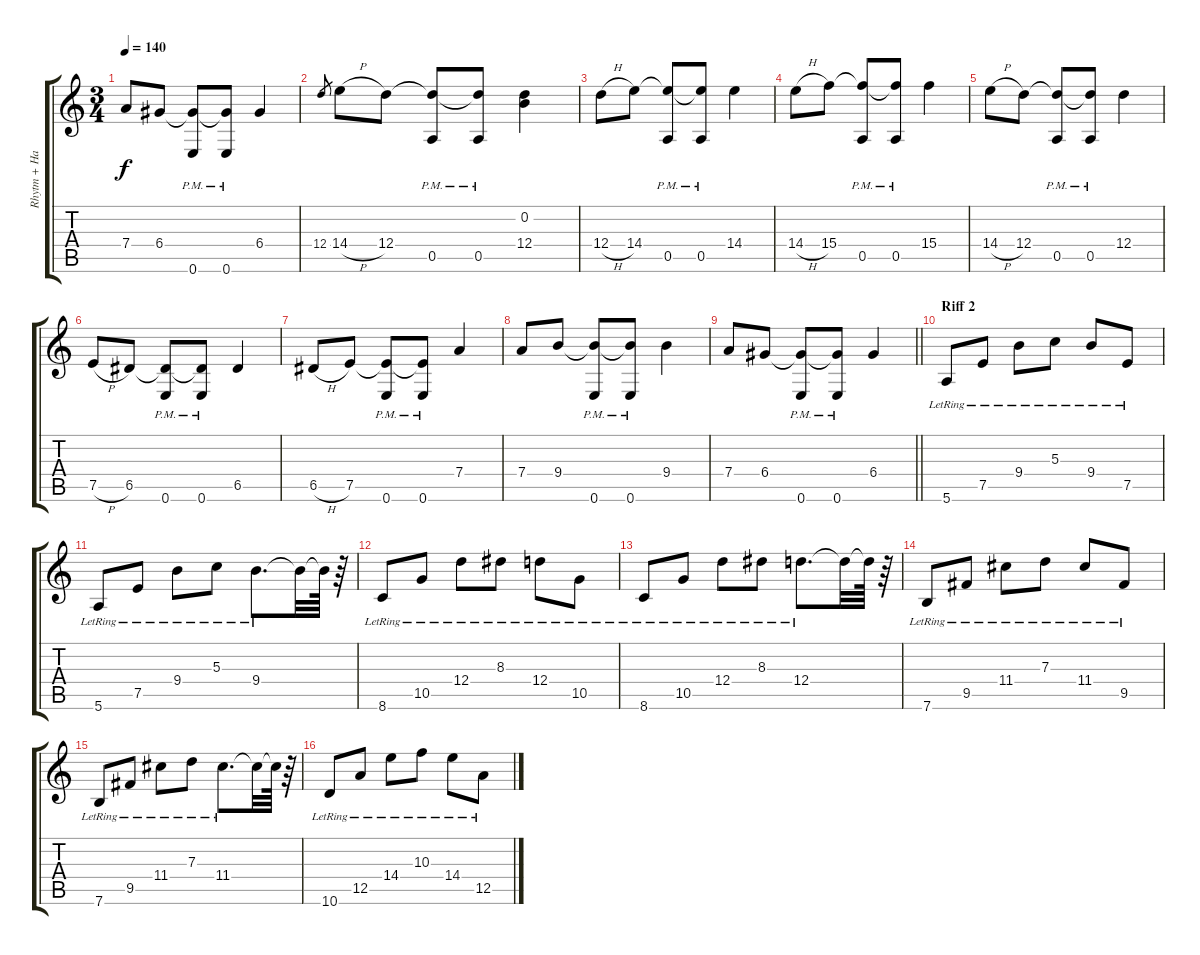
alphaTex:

\track ("Rhytm + Harmony" "Rhytm + Ha") {instrument distortionguitar}
\staff {score tabs}
\tuning (E4 B3 G3 D3 A2 E2) {hide}
\ts (3 4)
\tempo 140
\clef g2
\ks c
7.4.8{dy f} 6.4.8 (6.4{t} 0.6{pm}).8 (6.4{t} 0.6{pm}).8 6.4.4 |
12.4.8{gr} 14.4{h}.8{volume 16} 12.4.8 (12.4{t} 0.5{pm}).8 (12.4{t} 0.5{pm}).8 (0.2 12.4).4 |
12.4{h}.8 14.4.8 (14.4{t} 0.5{pm}).8 (14.4{t} 0.5{pm}).8 14.4.4 |
14.4{h}.8 15.4.8 (15.4{t} 0.5{pm}).8 (15.4{t} 0.5{pm}).8 15.4.4 |
14.4{h}.8 12.4.8 (12.4{t} 0.5{pm}).8 (12.4{t} 0.5{pm}).8 12.4.4 |
7.5{h}.8 6.5.8 (6.5{t} 0.6{pm}).8 (6.5{t} 0.6{pm}).8 6.5.4 |
6.5{h}.8 7.5.8 (7.5{t} 0.6{pm}).8 (7.5{t} 0.6{pm}).8 7.4.4 |
7.4.8 9.4.8 (9.4{t} 0.6{pm}).8 (9.4{t} 0.6{pm}).8 9.4.4 |
\barLineRight lightlight
7.4.8 6.4.8 (6.4{t} 0.6{pm}).8 (6.4{t} 0.6{pm}).8 6.4.4 |
\section ("" "Riff 2")
5.6{lr}.8{balance 0} 7.5{lr}.8 9.4{lr}.8 5.3{lr}.8 9.4{lr}.8 7.5{lr}.8 |
5.6{lr}.8 7.5{lr}.8 9.4{lr}.8 5.3{lr}.8 9.4{lr}.8{d} 9.4{t}.32 9.4{t}.64 r.64 |
8.6{lr}.8 10.5{lr}.8 12.4{lr}.8 8.3{lr}.8 12.4{lr}.8 10.5{lr}.8 |
8.6{lr}.8 10.5{lr}.8 12.4{lr}.8 8.3{lr}.8 12.4{lr}.8{d} 12.4{t}.32 12.4{t}.64 r.64 |
7.6{lr}.8 9.5{lr}.8 11.4{lr}.8 7.3{lr}.8 11.4{lr}.8 9.5{lr}.8 |
7.6{lr}.8 9.5{lr}.8 11.4{lr}.8 7.3{lr}.8 11.4{lr}.8{d} 11.4{t}.32 11.4{t}.64 r.64 |
10.6{lr}.8 12.5{lr}.8 14.4{lr}.8 10.3{lr}.8 14.4{lr}.8 12.5{lr}.8
